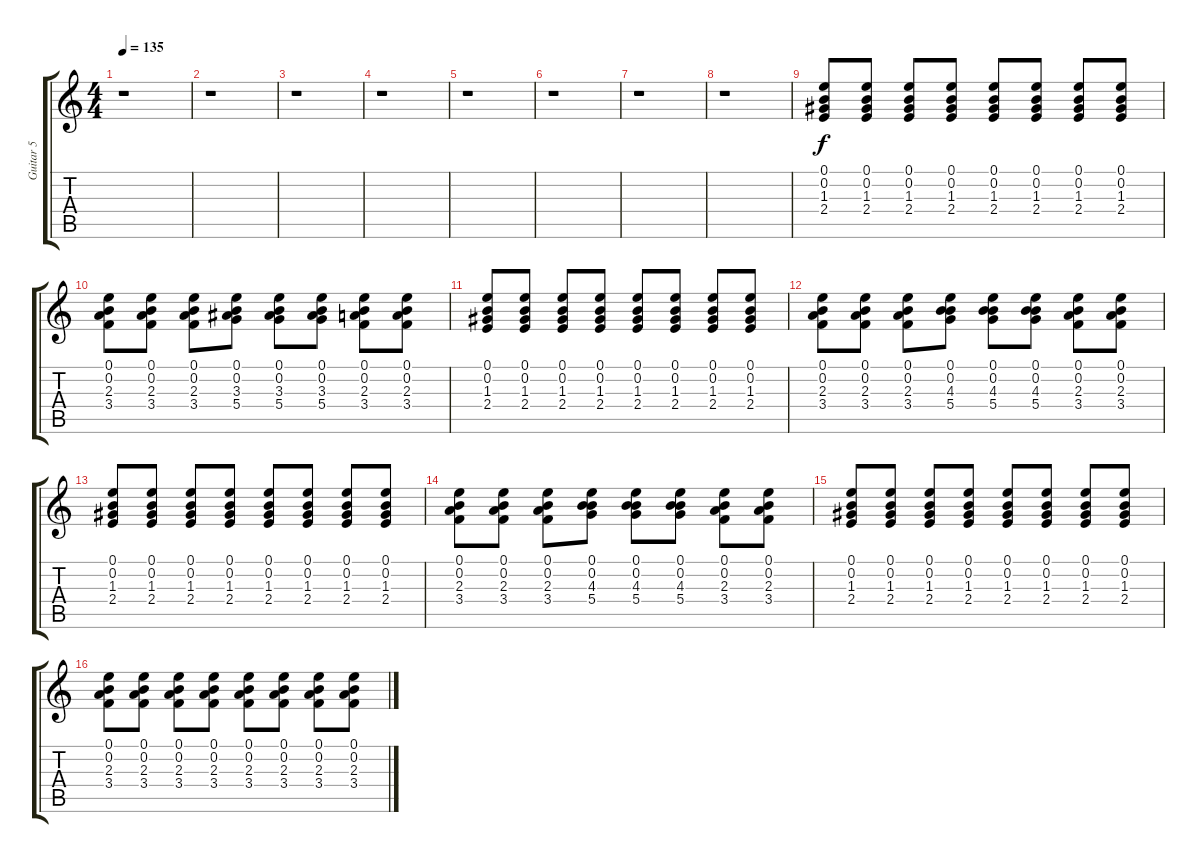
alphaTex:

\track ("Guitar 5" "Guitar 5") {instrument distortionguitar}
\staff {score tabs}
\tuning (E4 B3 G3 D3 A2 E2) {hide}
\ts (4 4)
\tempo 135
\clef g2
\ks c
r.1{dy f instrument distortionguitar} |
r.1 |
r.1 |
r.1 |
r.1 |
r.1 |
r.1 |
r.1 |
(0.1 0.2 1.3 2.4).8 (0.1 0.2 1.3 2.4).8 (0.1 0.2 1.3 2.4).8 (0.1 0.2 1.3 2.4).8 (0.1 0.2 1.3 2.4).8 (0.1 0.2 1.3 2.4).8 (0.1 0.2 1.3 2.4).8 (0.1 0.2 1.3 2.4).8 |
(0.1 0.2 2.3 3.4).8 (0.1 0.2 2.3 3.4).8 (0.1 0.2 2.3 3.4).8 (0.1 0.2 3.3 5.4).8 (0.1 0.2 3.3 5.4).8 (0.1 0.2 3.3 5.4).8 (0.1 0.2 2.3 3.4).8 (0.1 0.2 2.3 3.4).8 |
(0.1 0.2 1.3 2.4).8 (0.1 0.2 1.3 2.4).8 (0.1 0.2 1.3 2.4).8 (0.1 0.2 1.3 2.4).8 (0.1 0.2 1.3 2.4).8 (0.1 0.2 1.3 2.4).8 (0.1 0.2 1.3 2.4).8 (0.1 0.2 1.3 2.4).8 |
(0.1 0.2 2.3 3.4).8 (0.1 0.2 2.3 3.4).8 (0.1 0.2 2.3 3.4).8 (0.1 0.2 4.3 5.4).8 (0.1 0.2 4.3 5.4).8 (0.1 0.2 4.3 5.4).8 (0.1 0.2 2.3 3.4).8 (0.1 0.2 2.3 3.4).8 |
(0.1 0.2 1.3 2.4).8 (0.1 0.2 1.3 2.4).8 (0.1 0.2 1.3 2.4).8 (0.1 0.2 1.3 2.4).8 (0.1 0.2 1.3 2.4).8 (0.1 0.2 1.3 2.4).8 (0.1 0.2 1.3 2.4).8 (0.1 0.2 1.3 2.4).8 |
(0.1 0.2 2.3 3.4).8 (0.1 0.2 2.3 3.4).8 (0.1 0.2 2.3 3.4).8 (0.1 0.2 4.3 5.4).8 (0.1 0.2 4.3 5.4).8 (0.1 0.2 4.3 5.4).8 (0.1 0.2 2.3 3.4).8 (0.1 0.2 2.3 3.4).8 |
(0.1 0.2 1.3 2.4).8 (0.1 0.2 1.3 2.4).8 (0.1 0.2 1.3 2.4).8 (0.1 0.2 1.3 2.4).8 (0.1 0.2 1.3 2.4).8 (0.1 0.2 1.3 2.4).8 (0.1 0.2 1.3 2.4).8 (0.1 0.2 1.3 2.4).8 |
(0.1 0.2 2.3 3.4).8 (0.1 0.2 2.3 3.4).8 (0.1 0.2 2.3 3.4).8 (0.1 0.2 2.3 3.4).8 (0.1 0.2 2.3 3.4).8 (0.1 0.2 2.3 3.4).8 (0.1 0.2 2.3 3.4).8 (0.1 0.2 2.3 3.4).8
